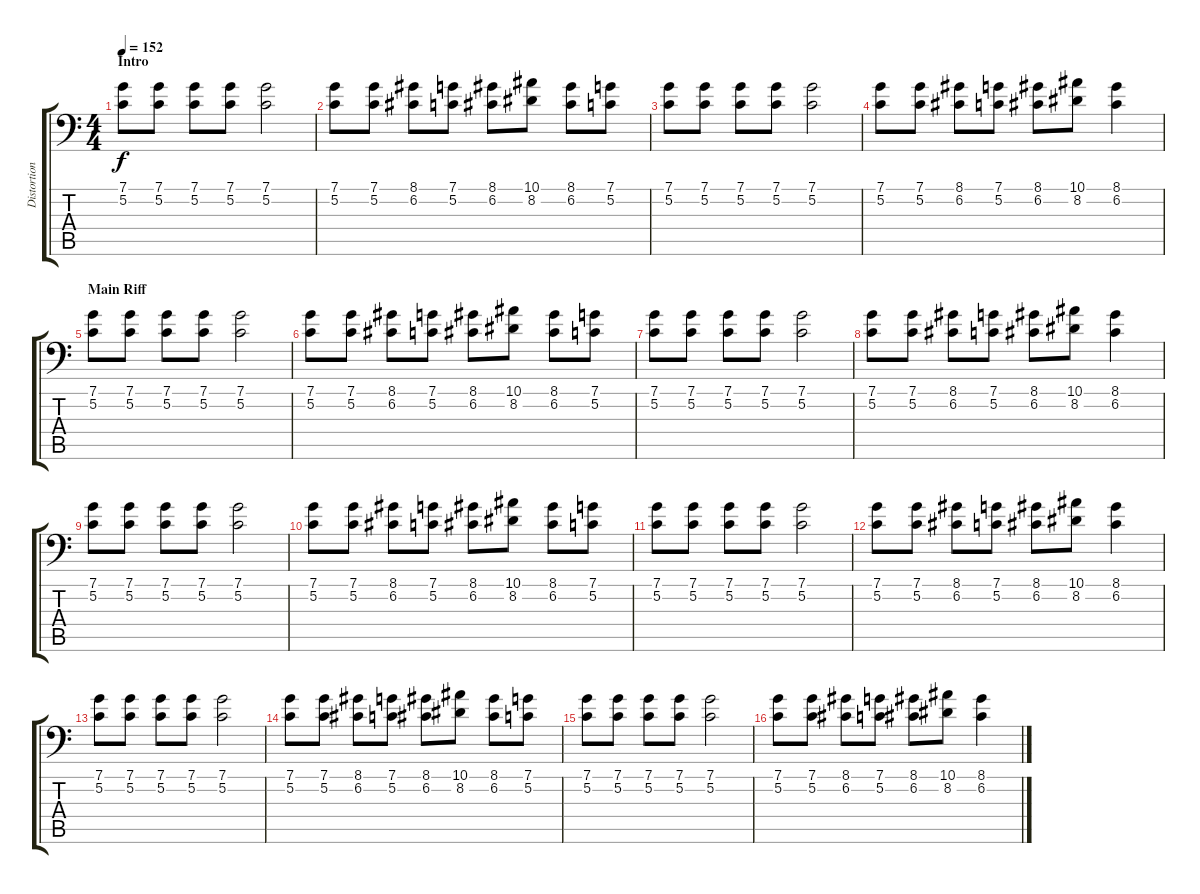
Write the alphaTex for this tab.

\track ("Distortion Effect 1" "Distortion") {instrument distortionguitar}
\staff {score tabs}
\tuning (C3 G2 D2 A1 E1 B0) {hide}
\ts (4 4)
\section ("" "Intro")
\tempo 152
\clef f4
\ks c
(7.1 5.2).8{dy f instrument distortionguitar} (7.1 5.2).8 (7.1 5.2).8 (7.1 5.2).8 (7.1 5.2).2 |
(7.1 5.2).8 (7.1 5.2).8 (8.1 6.2).8 (7.1 5.2).8 (8.1 6.2).8 (10.1 8.2).8 (8.1 6.2).8 (7.1 5.2).8 |
(7.1 5.2).8 (7.1 5.2).8 (7.1 5.2).8 (7.1 5.2).8 (7.1 5.2).2 |
(7.1 5.2).8 (7.1 5.2).8 (8.1 6.2).8 (7.1 5.2).8 (8.1 6.2).8 (10.1 8.2).8 (8.1 6.2).4 |
\section ("" "Main Riff")
(7.1 5.2).8 (7.1 5.2).8 (7.1 5.2).8 (7.1 5.2).8 (7.1 5.2).2 |
(7.1 5.2).8 (7.1 5.2).8 (8.1 6.2).8 (7.1 5.2).8 (8.1 6.2).8 (10.1 8.2).8 (8.1 6.2).8 (7.1 5.2).8 |
(7.1 5.2).8 (7.1 5.2).8 (7.1 5.2).8 (7.1 5.2).8 (7.1 5.2).2 |
(7.1 5.2).8 (7.1 5.2).8 (8.1 6.2).8 (7.1 5.2).8 (8.1 6.2).8 (10.1 8.2).8 (8.1 6.2).4 |
(7.1 5.2).8 (7.1 5.2).8 (7.1 5.2).8 (7.1 5.2).8 (7.1 5.2).2 |
(7.1 5.2).8 (7.1 5.2).8 (8.1 6.2).8 (7.1 5.2).8 (8.1 6.2).8 (10.1 8.2).8 (8.1 6.2).8 (7.1 5.2).8 |
(7.1 5.2).8 (7.1 5.2).8 (7.1 5.2).8 (7.1 5.2).8 (7.1 5.2).2 |
(7.1 5.2).8 (7.1 5.2).8 (8.1 6.2).8 (7.1 5.2).8 (8.1 6.2).8 (10.1 8.2).8 (8.1 6.2).4 |
(7.1 5.2).8 (7.1 5.2).8 (7.1 5.2).8 (7.1 5.2).8 (7.1 5.2).2 |
(7.1 5.2).8 (7.1 5.2).8 (8.1 6.2).8 (7.1 5.2).8 (8.1 6.2).8 (10.1 8.2).8 (8.1 6.2).8 (7.1 5.2).8 |
(7.1 5.2).8 (7.1 5.2).8 (7.1 5.2).8 (7.1 5.2).8 (7.1 5.2).2 |
(7.1 5.2).8 (7.1 5.2).8 (8.1 6.2).8 (7.1 5.2).8 (8.1 6.2).8 (10.1 8.2).8 (8.1 6.2).4
